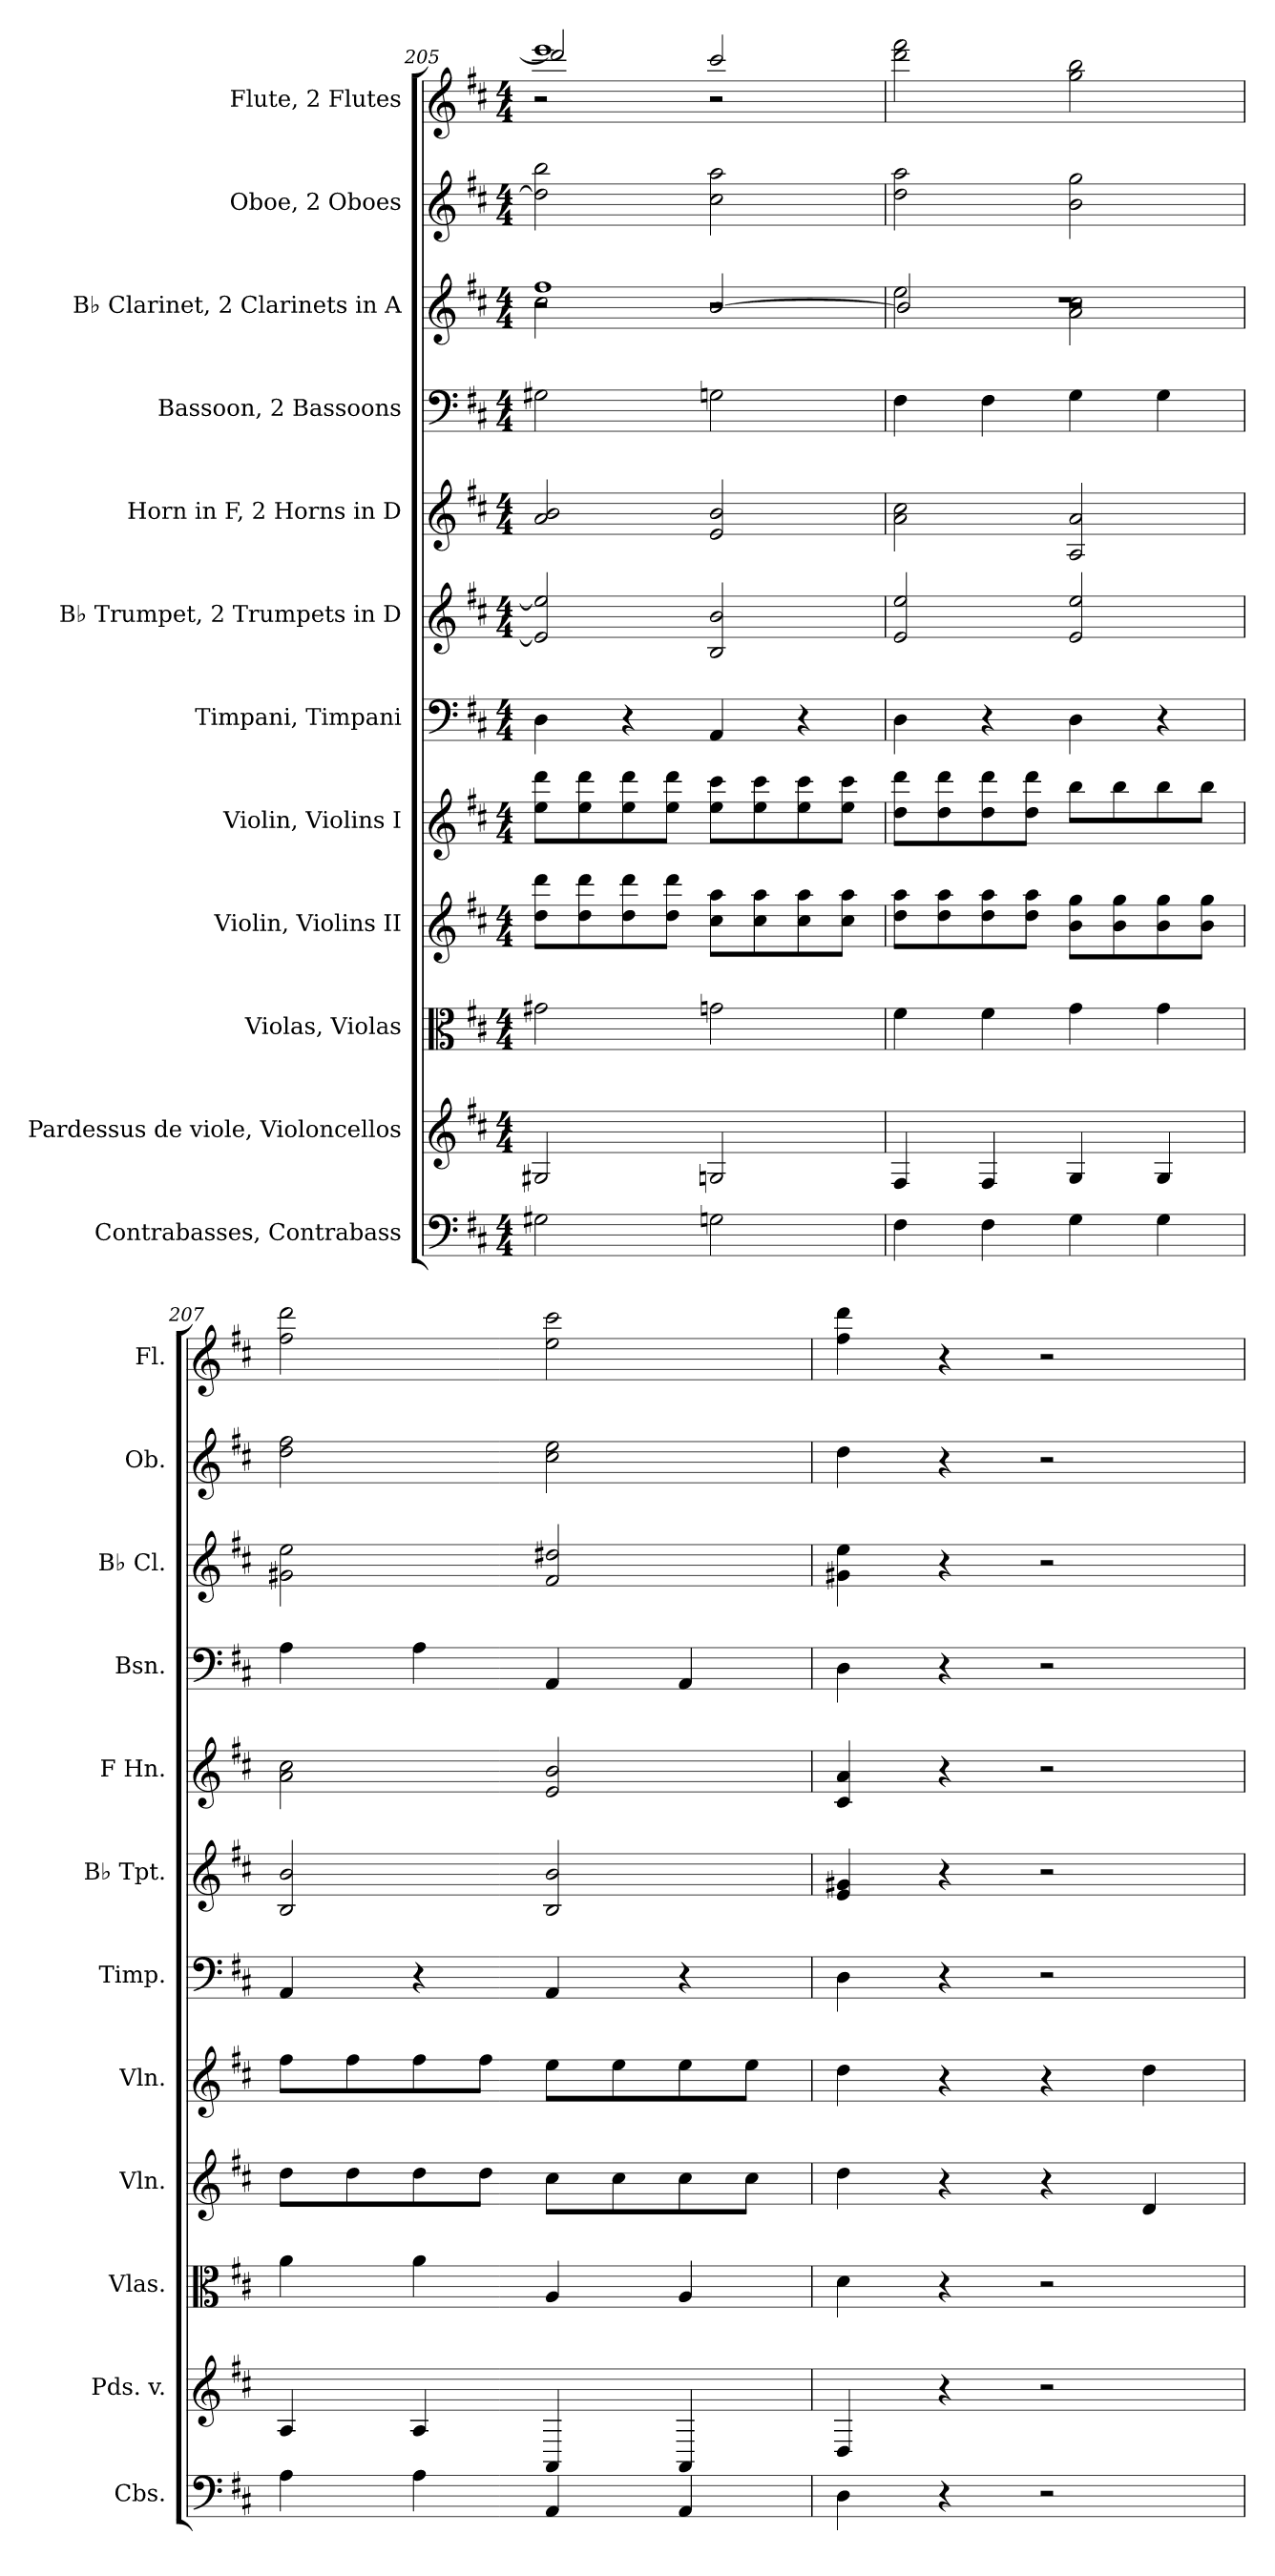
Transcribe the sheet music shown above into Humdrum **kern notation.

**kern	**kern	**kern	**kern	**kern	**kern	**kern	**kern	**kern	**kern	**kern	**kern
*part12	*part11	*part10	*part9	*part8	*part7	*part6	*part5	*part4	*part3	*part2	*part1
*staff12	*staff11	*staff10	*staff9	*staff8	*staff7	*staff6	*staff5	*staff4	*staff3	*staff2	*staff1
*I"Contrabasses, Contrabass	*I"Pardessus de viole, Violoncellos	*I"Violas, Violas	*I"Violin, Violins II	*I"Violin, Violins I	*I"Timpani, Timpani	*I"B♭ Trumpet, 2 Trumpets in D	*I"Horn in F, 2 Horns in D	*I"Bassoon, 2 Bassoons	*I"B♭ Clarinet, 2 Clarinets in A	*I"Oboe, 2 Oboes	*I"Flute, 2 Flutes
*I'Cbs.	*I'Pds. v.	*I'Vlas.	*I'Vln.	*I'Vln.	*I'Timp.	*I'B♭ Tpt.	*I'F Hn.	*I'Bsn.	*I'B♭ Cl.	*I'Ob.	*I'Fl.
*clefF4	*clefG2	*clefC3	*clefG2	*clefG2	*clefF4	*clefG2	*clefG2	*clefF4	*clefG2	*clefG2	*clefG2
*ITrd7c12	*	*	*	*	*	*ITrd1c2	*ITrd4c7	*	*ITrd1c2	*	*
*k[f#c#]	*k[f#c#]	*k[f#c#]	*k[f#c#]	*k[f#c#]	*k[f#c#]	*k[]	*k[f#]	*k[f#c#]	*k[]	*k[f#c#]	*k[f#c#]
*M4/4	*M4/4	*M4/4	*M4/4	*M4/4	*M4/4	*M4/4	*M4/4	*M4/4	*M4/4	*M4/4	*M4/4
=205	=205	=205	=205	=205	=205	=205	=205	=205	=205	=205	=205
*	*	*	*	*	*	*	*	*	*^	*	*^
*	*	*	*	*	*	*	*	*	*	*^	*	*	*^
2GG#X\	2G#X/	2g#X\	8dd\ 8ddd\L	8ee\ 8ddd\L	4D\	2d/] 2dd/]	2d/ 2e/	2G#X\	1ee	2b\	2r	2dd\] 2bb\	2r	1eee	2ddd/]
.	.	.	8dd\ 8ddd\	8ee\ 8ddd\	.	.	.	.	.	.	.	.	.	.	.
.	.	.	8dd\ 8ddd\	8ee\ 8ddd\	4r	.	.	.	.	.	.	.	.	.	.
.	.	.	8dd\ 8ddd\J	8ee\ 8ddd\J	.	.	.	.	.	.	.	.	.	.	.
2GGn\	2Gn/	2gn\	8cc#\ 8aa\L	8ee\ 8ccc#\L	4AA/	2A/ 2a/	2A/ 2e/	2Gn\	.	2r	[2a/	2cc#\ 2aa\	2ccc#/	.	2r
.	.	.	8cc#\ 8aa\	8ee\ 8ccc#\	.	.	.	.	.	.	.	.	.	.	.
.	.	.	8cc#\ 8aa\	8ee\ 8ccc#\	4r	.	.	.	.	.	.	.	.	.	.
.	.	.	8cc#\ 8aa\J	8ee\ 8ccc#\J	.	.	.	.	.	.	.	.	.	.	.
*	*	*	*	*	*	*	*	*	*	*	*	*	*v	*v	*v
!!LO:PB:g=z
=206	=206	=206	=206	=206	=206	=206	=206	=206	=206	=206	=206	=206	=206
4FF#\	4F#/	4f#\	8dd\ 8aa\L	8dd\ 8ddd\L	4D\	2d/ 2dd/	2d\ 2f#\	4F#\	1r	2dd\	2a/]	2dd\ 2aa\	2ddd\ 2fff#\
.	.	.	8dd\ 8aa\	8dd\ 8ddd\	.	.	.	.	.	.	.	.	.
4FF#\	4F#/	4f#\	8dd\ 8aa\	8dd\ 8ddd\	4r	.	.	4F#\	.	.	.	.	.
.	.	.	8dd\ 8aa\J	8dd\ 8ddd\J	.	.	.	.	.	.	.	.	.
4GG\	4G/	4g\	8b\ 8gg\L	8bb\L	4D\	2d/ 2dd/	2D/ 2d/	4G\	.	2g\ 2b\	2r	2b\ 2gg\	2gg\ 2bb\
.	.	.	8b\ 8gg\	8bb\	.	.	.	.	.	.	.	.	.
4GG\	4G/	4g\	8b\ 8gg\	8bb\	4r	.	.	4G\	.	.	.	.	.
.	.	.	8b\ 8gg\J	8bb\J	.	.	.	.	.	.	.	.	.
*	*	*	*	*	*	*	*	*	*v	*v	*v	*	*
=207	=207	=207	=207	=207	=207	=207	=207	=207	=207	=207	=207
4AA\	4A/	4a\	8dd\L	8ff#\L	4AA/	2A/ 2a/	2d\ 2f#\	4A\	2f#X\ 2dd\	2dd\ 2ff#\	2ff#\ 2ddd\
.	.	.	8dd\	8ff#\	.	.	.	.	.	.	.
4AA\	4A/	4a\	8dd\	8ff#\	4r	.	.	4A\	.	.	.
.	.	.	8dd\J	8ff#\J	.	.	.	.	.	.	.
4AAA/	4AA/	4A/	8cc#\L	8ee\L	4AA/	2A/ 2a/	2A/ 2e/	4AA/	2e/ 2cc#X/	2cc#\ 2ee\	2ee\ 2ccc#\
.	.	.	8cc#\	8ee\	.	.	.	.	.	.	.
4AAA/	4AA/	4A/	8cc#\	8ee\	4r	.	.	4AA/	.	.	.
.	.	.	8cc#\J	8ee\J	.	.	.	.	.	.	.
=208	=208	=208	=208	=208	=208	=208	=208	=208	=208	=208	=208
4DD\	4D/	4d\	4dd\	4dd\	4D\	4d/ 4f#X/	4F#/ 4d/	4D\	4f#X\ 4dd\	4dd\	4ff#\ 4ddd\
4r	4r	4r	4r	4r	4r	4r	4r	4r	4r	4r	4r
2r	2r	2r	4r	4r	2r	2r	2r	2r	2r	2r	2r
.	.	.	4d/	4dd\	.	.	.	.	.	.	.
=	=	=	=	=	=	=	=	=	=	=	=
*-	*-	*-	*-	*-	*-	*-	*-	*-	*-	*-	*-
